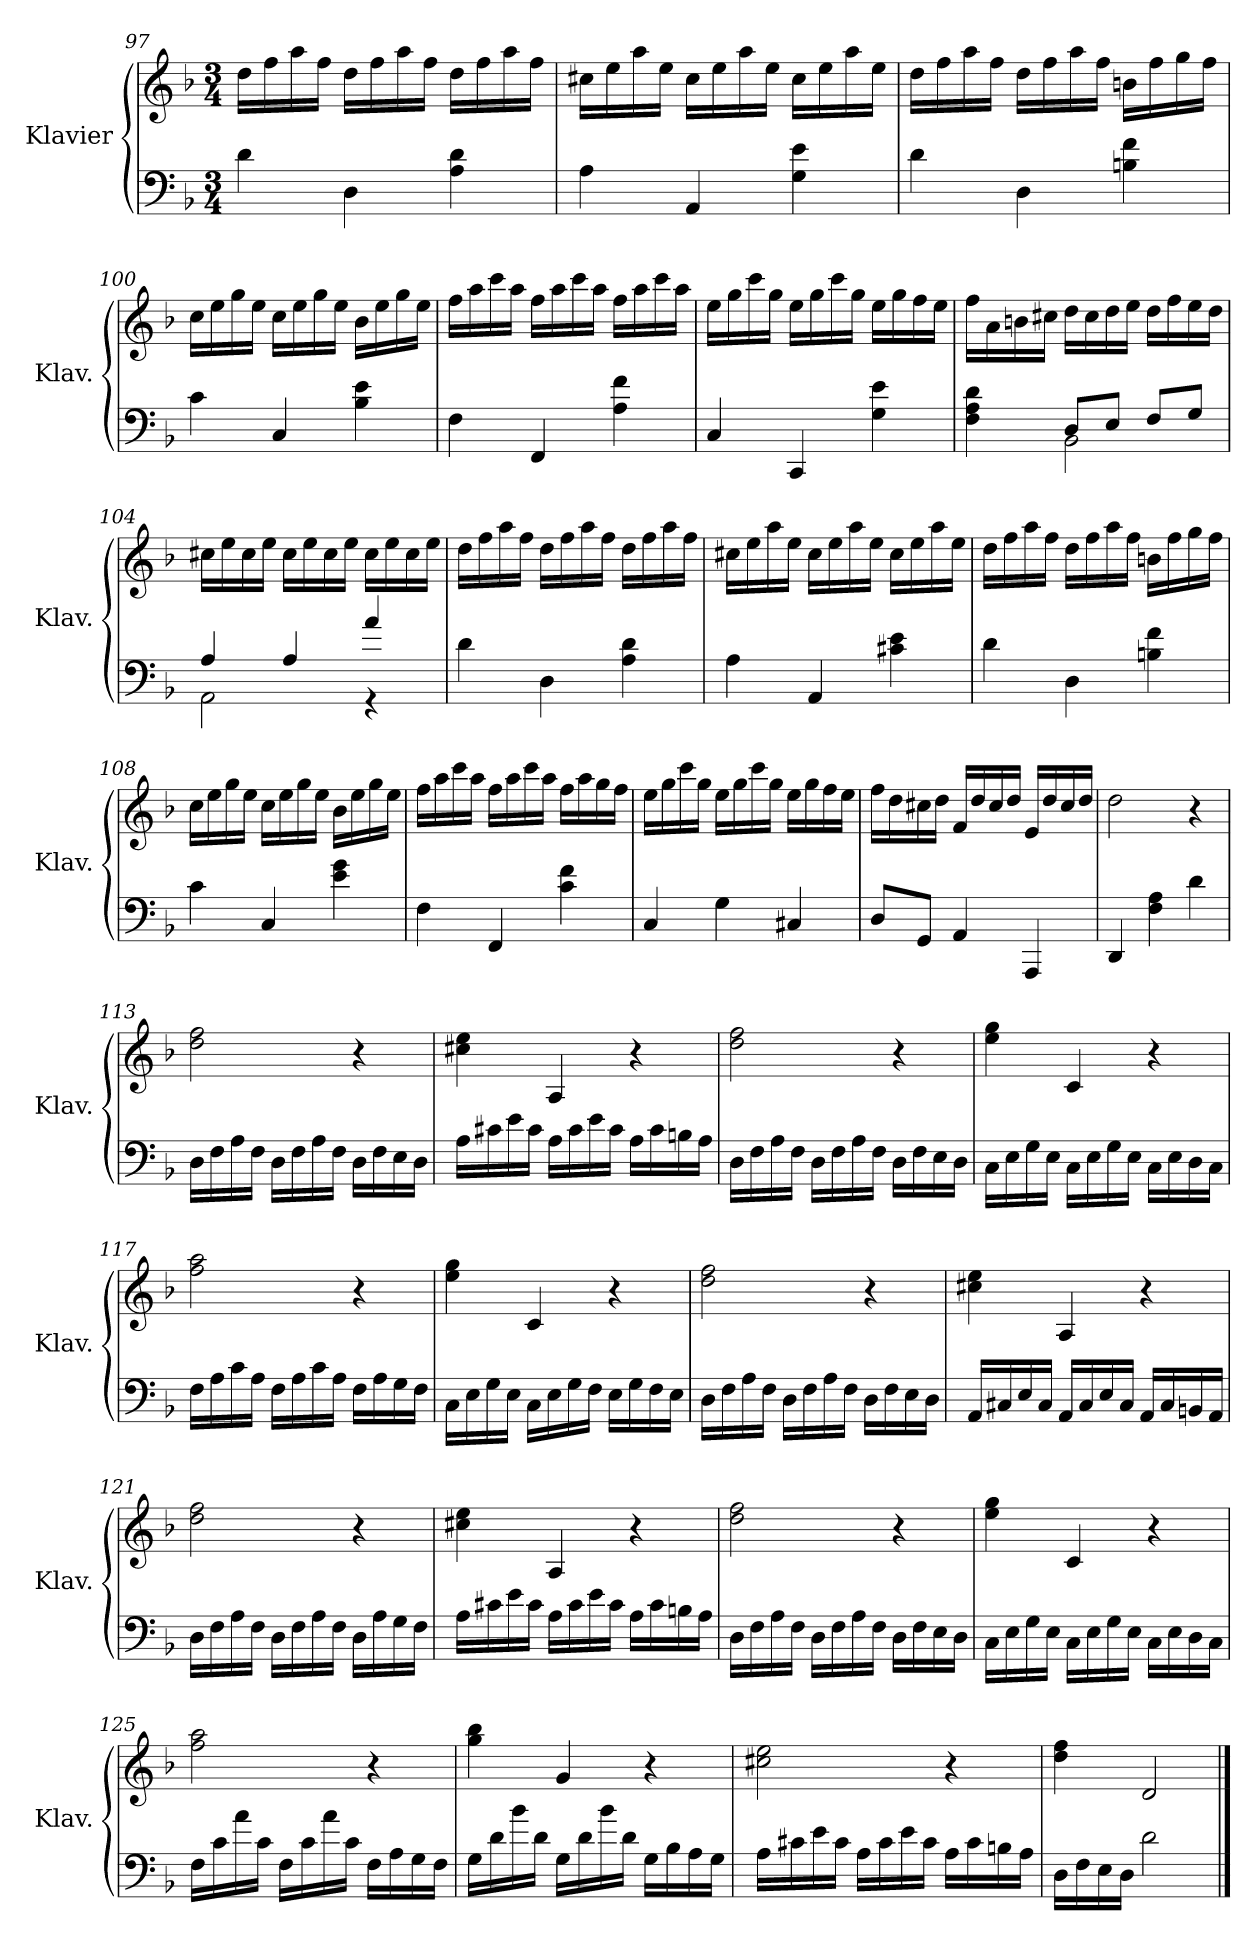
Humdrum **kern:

**kern	**kern
*part1	*part1
*staff2	*staff1
*I"Klavier	*
*I'Klav.	*
!!LO:LB:g=z
*clefF4	*clefG2
*k[b-]	*k[b-]
*M3/4	*M3/4
=97	=97
4d\	16dd\LL
.	16ff\
.	16aa\
.	16ff\JJ
4D\	16dd\LL
.	16ff\
.	16aa\
.	16ff\JJ
4A\ 4d\	16dd\LL
.	16ff\
.	16aa\
.	16ff\JJ
=98	=98
4A\	16cc#X\LL
.	16ee\
.	16aa\
.	16ee\JJ
4AA/	16cc#\LL
.	16ee\
.	16aa\
.	16ee\JJ
4G\ 4e\	16cc#\LL
.	16ee\
.	16aa\
.	16ee\JJ
=99	=99
4d\	16dd\LL
.	16ff\
.	16aa\
.	16ff\JJ
4D\	16dd\LL
.	16ff\
.	16aa\
.	16ff\JJ
4Bn\ 4f\	16bn\LL
.	16ff\
.	16gg\
.	16ff\JJ
=100	=100
4c\	16cc\LL
.	16ee\
.	16gg\
.	16ee\JJ
4C/	16cc\LL
.	16ee\
.	16gg\
.	16ee\JJ
4B-\ 4e\	16b-\LL
.	16ee\
.	16gg\
.	16ee\JJ
!!LO:LB:g=z
=101	=101
4F\	16ff\LL
.	16aa\
.	16ccc\
.	16aa\JJ
4FF/	16ff\LL
.	16aa\
.	16ccc\
.	16aa\JJ
4A\ 4f\	16ff\LL
.	16aa\
.	16ccc\
.	16aa\JJ
=102	=102
4C/	16ee\LL
.	16gg\
.	16ccc\
.	16gg\JJ
4CC/	16ee\LL
.	16gg\
.	16ccc\
.	16gg\JJ
4G\ 4e\	16ee\LL
.	16gg\
.	16ff\
.	16ee\JJ
=103	=103
*^	*
4F\ 4A\ 4d\	4ryy	16ff\LL
.	.	16a\
.	.	16bn\
.	.	16cc#X\JJ
8D/L	2BB-\	16dd\LL
.	.	16cc#\
8E/J	.	16dd\
.	.	16ee\JJ
8F/L	.	16dd\LL
.	.	16ff\
8G/J	.	16ee\
.	.	16dd\JJ
=104	=104	=104
4A/	2AA\	16cc#X\LL
.	.	16ee\
.	.	16cc#\
.	.	16ee\JJ
4A/	.	16cc#\LL
.	.	16ee\
.	.	16cc#\
.	.	16ee\JJ
4a/	4r	16cc#\LL
.	.	16ee\
.	.	16cc#\
.	.	16ee\JJ
*v	*v	*
!!LO:LB:g=z
=105	=105
4d\	16dd\LL
.	16ff\
.	16aa\
.	16ff\JJ
4D\	16dd\LL
.	16ff\
.	16aa\
.	16ff\JJ
4A\ 4d\	16dd\LL
.	16ff\
.	16aa\
.	16ff\JJ
=106	=106
4A\	16cc#X\LL
.	16ee\
.	16aa\
.	16ee\JJ
4AA/	16cc#\LL
.	16ee\
.	16aa\
.	16ee\JJ
4c#X\ 4e\	16cc#\LL
.	16ee\
.	16aa\
.	16ee\JJ
=107	=107
4d\	16dd\LL
.	16ff\
.	16aa\
.	16ff\JJ
4D\	16dd\LL
.	16ff\
.	16aa\
.	16ff\JJ
4Bn\ 4f\	16bn\LL
.	16ff\
.	16gg\
.	16ff\JJ
=108	=108
4c\	16cc\LL
.	16ee\
.	16gg\
.	16ee\JJ
4C/	16cc\LL
.	16ee\
.	16gg\
.	16ee\JJ
4e\ 4g\	16b-\LL
.	16ee\
.	16gg\
.	16ee\JJ
!!LO:LB:g=z
=109	=109
4F\	16ff\LL
.	16aa\
.	16ccc\
.	16aa\JJ
4FF/	16ff\LL
.	16aa\
.	16ccc\
.	16aa\JJ
4c\ 4f\	16ff\LL
.	16aa\
.	16gg\
.	16ff\JJ
=110	=110
4C/	16ee\LL
.	16gg\
.	16ccc\
.	16gg\JJ
4G\	16ee\LL
.	16gg\
.	16ccc\
.	16gg\JJ
4C#X/	16ee\LL
.	16gg\
.	16ff\
.	16ee\JJ
=111	=111
8D/L	16ff\LL
.	16dd\
8GG/J	16cc#X\
.	16dd\JJ
4AA/	16f/LL
.	16dd/
.	16cc#/
.	16dd/JJ
4AAA/	16e/LL
.	16dd/
.	16cc#/
.	16dd/JJ
=112	=112
4DD/	2dd\
4F\ 4A\	.
4d\	4r
!!LO:LB:g=z
=113	=113
16D\LL	2dd\ 2ff\
16F\	.
16A\	.
16F\JJ	.
16D\LL	.
16F\	.
16A\	.
16F\JJ	.
16D\LL	4r
16F\	.
16E\	.
16D\JJ	.
=114	=114
16A\LL	4cc#X\ 4ee\
16c#X\	.
16e\	.
16c#\JJ	.
16A\LL	4A/
16c#\	.
16e\	.
16c#\JJ	.
16A\LL	4r
16c#\	.
16Bn\	.
16A\JJ	.
=115	=115
16D\LL	2dd\ 2ff\
16F\	.
16A\	.
16F\JJ	.
16D\LL	.
16F\	.
16A\	.
16F\JJ	.
16D\LL	4r
16F\	.
16E\	.
16D\JJ	.
=116	=116
16C\LL	4ee\ 4gg\
16E\	.
16G\	.
16E\JJ	.
16C\LL	4c/
16E\	.
16G\	.
16E\JJ	.
16C\LL	4r
16E\	.
16D\	.
16C\JJ	.
!!LO:PB:g=z
=117	=117
16F\LL	2ff\ 2aa\
16A\	.
16c\	.
16A\JJ	.
16F\LL	.
16A\	.
16c\	.
16A\JJ	.
16F\LL	4r
16A\	.
16G\	.
16F\JJ	.
=118	=118
16C\LL	4ee\ 4gg\
16E\	.
16G\	.
16E\JJ	.
16C\LL	4c/
16E\	.
16G\	.
16F\JJ	.
16E\LL	4r
16G\	.
16F\	.
16E\JJ	.
=119	=119
16D\LL	2dd\ 2ff\
16F\	.
16A\	.
16F\JJ	.
16D\LL	.
16F\	.
16A\	.
16F\JJ	.
16D\LL	4r
16F\	.
16E\	.
16D\JJ	.
=120	=120
16AA/LL	4cc#X\ 4ee\
16C#X/	.
16E/	.
16C#/JJ	.
16AA/LL	4A/
16C#/	.
16E/	.
16C#/JJ	.
16AA/LL	4r
16C#/	.
16BBn/	.
16AA/JJ	.
!!LO:LB:g=z
=121	=121
16D\LL	2dd\ 2ff\
16F\	.
16A\	.
16F\JJ	.
16D\LL	.
16F\	.
16A\	.
16F\JJ	.
16D\LL	4r
16A\	.
16G\	.
16F\JJ	.
=122	=122
16A\LL	4cc#X\ 4ee\
16c#X\	.
16e\	.
16c#\JJ	.
16A\LL	4A/
16c#\	.
16e\	.
16c#\JJ	.
16A\LL	4r
16c#\	.
16Bn\	.
16A\JJ	.
=123	=123
16D\LL	2dd\ 2ff\
16F\	.
16A\	.
16F\JJ	.
16D\LL	.
16F\	.
16A\	.
16F\JJ	.
16D\LL	4r
16F\	.
16E\	.
16D\JJ	.
=124	=124
16C\LL	4ee\ 4gg\
16E\	.
16G\	.
16E\JJ	.
16C\LL	4c/
16E\	.
16G\	.
16E\JJ	.
16C\LL	4r
16E\	.
16D\	.
16C\JJ	.
!!LO:LB:g=z
=125	=125
16F\LL	2ff\ 2aa\
16c\	.
16a\	.
16c\JJ	.
16F\LL	.
16c\	.
16a\	.
16c\JJ	.
16F\LL	4r
16A\	.
16G\	.
16F\JJ	.
=126	=126
16G\LL	4gg\ 4bb-\
16d\	.
16b-\	.
16d\JJ	.
16G\LL	4g/
16d\	.
16b-\	.
16d\JJ	.
16G\LL	4r
16B-\	.
16A\	.
16G\JJ	.
=127	=127
16A\LL	2cc#X\ 2ee\
16c#X\	.
16e\	.
16c#\JJ	.
16A\LL	.
16c#\	.
16e\	.
16c#\JJ	.
16A\LL	4r
16c#\	.
16Bn\	.
16A\JJ	.
=128	=128
16D\LL	4dd\ 4ff\
16F\	.
16E\	.
16D\JJ	.
2d\	2d/
==	==
*-	*-
